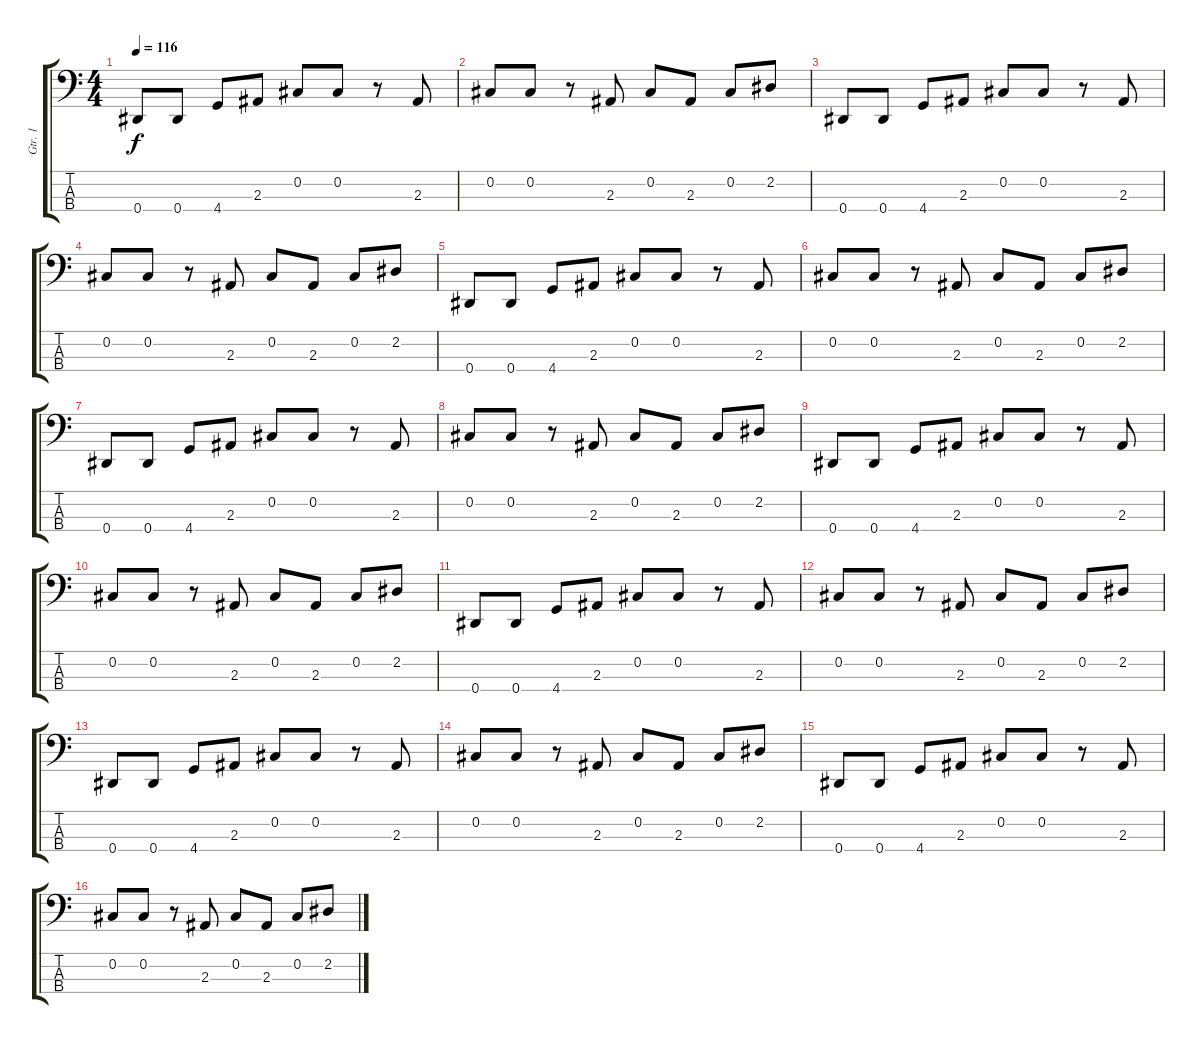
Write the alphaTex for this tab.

\track ("Gtr. 1" "Gtr. 1") {instrument electricbassfinger}
\staff {score tabs}
\tuning (Gb2 Db2 Ab1 Eb1) {hide}
\ts (4 4)
\tempo 116
\clef f4
\ks c
0.4.8{dy f instrument electricbassfinger} 0.4.8 4.4.8 2.3.8 0.2.8 0.2.8 r.8 2.3.8 |
0.2.8 0.2.8 r.8 2.3.8 0.2.8 2.3.8 0.2.8 2.2.8 |
0.4.8 0.4.8 4.4.8 2.3.8 0.2.8 0.2.8 r.8 2.3.8 |
0.2.8 0.2.8 r.8 2.3.8 0.2.8 2.3.8 0.2.8 2.2.8 |
0.4.8 0.4.8 4.4.8 2.3.8 0.2.8 0.2.8 r.8 2.3.8 |
0.2.8 0.2.8 r.8 2.3.8 0.2.8 2.3.8 0.2.8 2.2.8 |
0.4.8 0.4.8 4.4.8 2.3.8 0.2.8 0.2.8 r.8 2.3.8 |
0.2.8 0.2.8 r.8 2.3.8 0.2.8 2.3.8 0.2.8 2.2.8 |
0.4.8 0.4.8 4.4.8 2.3.8 0.2.8 0.2.8 r.8 2.3.8 |
0.2.8 0.2.8 r.8 2.3.8 0.2.8 2.3.8 0.2.8 2.2.8 |
0.4.8 0.4.8 4.4.8 2.3.8 0.2.8 0.2.8 r.8 2.3.8 |
0.2.8 0.2.8 r.8 2.3.8 0.2.8 2.3.8 0.2.8 2.2.8 |
0.4.8 0.4.8 4.4.8 2.3.8 0.2.8 0.2.8 r.8 2.3.8 |
0.2.8 0.2.8 r.8 2.3.8 0.2.8 2.3.8 0.2.8 2.2.8 |
0.4.8 0.4.8 4.4.8 2.3.8 0.2.8 0.2.8 r.8 2.3.8 |
0.2.8 0.2.8 r.8 2.3.8 0.2.8 2.3.8 0.2.8 2.2.8
